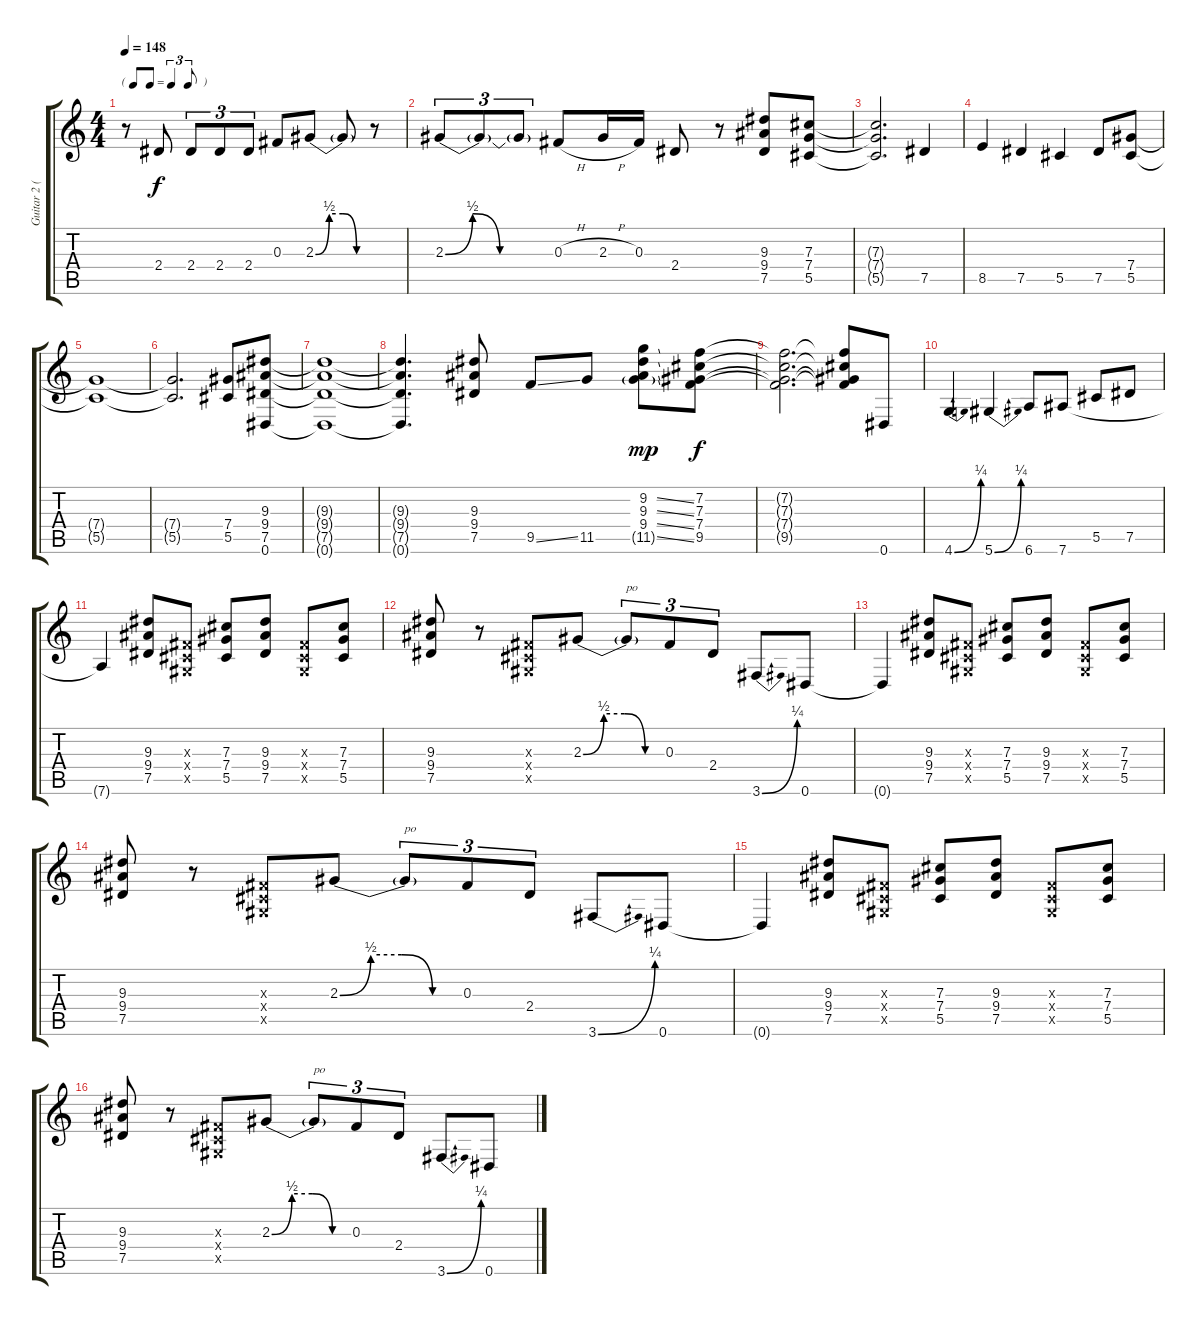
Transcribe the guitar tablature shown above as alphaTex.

\track ("Guitar 2 (Izzy)" "Guitar 2 (") {instrument overdrivenguitar}
\staff {score tabs}
\tuning (Eb4 Bb3 Gb3 Db3 Ab2 Eb2) {hide}
\ts (4 4)
\tf triplet8th
\tempo 148
\clef g2
\ks c
r.8{dy f} 2.4.8 2.4.8{tu (3 2)} 2.4.8{tu (3 2)} 2.4.8{tu (3 2)} 0.3.8 2.3{be (custom 0 0 15 2 30 2 45 0 60 0)}.8 2.3{t}.8 r.8 |
2.3{be (custom 0 0 15 2 30 0 45 0 60 0)}.8{tu (3 2)} 2.3{t}.8{tu (3 2)} 2.3{t}.8{tu (3 2)} 0.3{h}.8 2.3{h}.16 0.3.16 2.4.8 r.8 (9.3 9.4 7.5).8 (7.3 7.4 5.5).8 |
(7.3{t} 7.4{t} 5.5{t}).2{d} 7.5.4 |
8.5.4 7.5.4 5.5.4 7.5.8 (7.4 5.5).8 |
(7.4{t} 5.5{t}).1 |
(7.4{t} 5.5{t}).2{d} (7.4 5.5).8 (9.3 9.4 7.5 0.6).8 |
(9.3{t} 9.4{t} 7.5{t} 0.6{t}).1 |
(9.3{t} 9.4{t} 7.5{t} 0.6{t}).4{d} (9.3 9.4 7.5).8 9.5{ss}.8 11.5.8 (9.2{ss} 9.3{ss} 9.4{ss} 11.5{ss g}).8{dy mp} (7.2 7.3 7.4 9.5).8{dy f} |
(7.2{t} 7.3{t} 7.4{t} 9.5{t}).2{d} (7.2{t} 7.3{t} 7.4{t} 9.5{t}).8 0.6.8 |
4.6{be (bend 0 0 60 1)}.4 5.6{be (bend 0 0 60 1)}.4 6.6.8 7.6.8 5.5.8 7.5.8 |
7.6{t}.4 (9.3 9.4 7.5).8 (0.3{x} 0.4{x} 0.5{x}).8 (7.3 7.4 5.5).8 (9.3 9.4 7.5).8 (0.3{x} 0.4{x} 0.5{x}).8 (7.3 7.4 5.5).8 |
(9.3 9.4 7.5).8 r.8 (0.3{x} 0.4{x} 0.5{x}).8 2.3{be (custom 0 0 15 2 30 2 45 0 60 0)}.8 2.3{t}.8{tu (3 2) txt "po"} 0.3.8{tu (3 2)} 2.4.8{tu (3 2)} 3.6{be (bend 0 0 60 1)}.8 0.6.8 |
0.6{t}.4 (9.3 9.4 7.5).8 (0.3{x} 0.4{x} 0.5{x}).8 (7.3 7.4 5.5).8 (9.3 9.4 7.5).8 (0.3{x} 0.4{x} 0.5{x}).8 (7.3 7.4 5.5).8 |
(9.3 9.4 7.5).8 r.8 (0.3{x} 0.4{x} 0.5{x}).8 2.3{be (custom 0 0 15 2 30 2 45 0 60 0)}.8 2.3{t}.8{tu (3 2) txt "po"} 0.3.8{tu (3 2)} 2.4.8{tu (3 2)} 3.6{be (bend 0 0 60 1)}.8 0.6.8 |
0.6{t}.4 (9.3 9.4 7.5).8 (0.3{x} 0.4{x} 0.5{x}).8 (7.3 7.4 5.5).8 (9.3 9.4 7.5).8 (0.3{x} 0.4{x} 0.5{x}).8 (7.3 7.4 5.5).8 |
(9.3 9.4 7.5).8 r.8 (0.3{x} 0.4{x} 0.5{x}).8 2.3{be (custom 0 0 15 2 30 2 45 0 60 0)}.8 2.3{t}.8{tu (3 2) txt "po"} 0.3.8{tu (3 2)} 2.4.8{tu (3 2)} 3.6{be (bend 0 0 60 1)}.8 0.6.8
